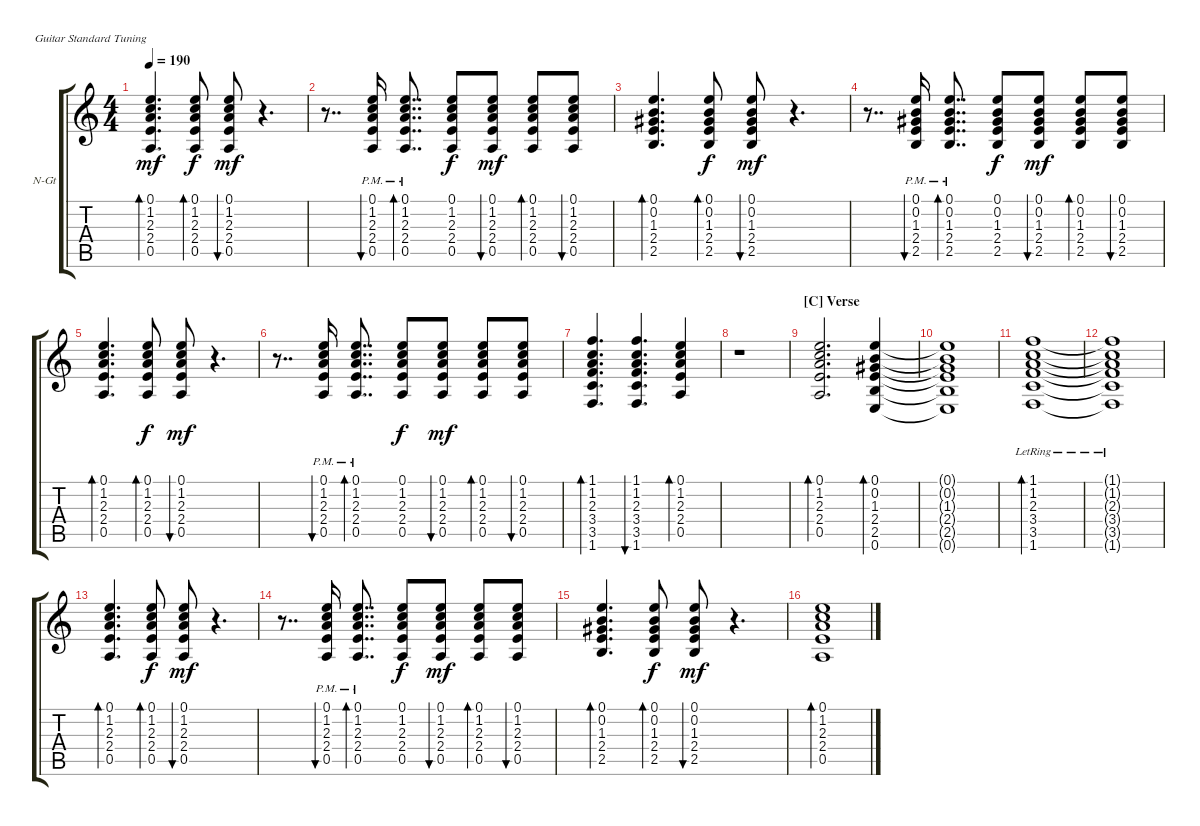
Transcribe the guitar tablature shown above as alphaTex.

\defaultSystemsLayout 4
\bracketExtendMode groupsimilarinstruments
\firstSystemTrackNameOrientation horizontal
\otherSystemsTrackNameOrientation horizontal
\track ("Nylon Guitar" "N-Gt") {instrument acousticguitarnylon}
\staff {score tabs}
\tuning (E4 B3 G3 D3 A2 E2)
\ts (4 4)
\tempo 190
\clef g2
\ks c
(0.5 2.4 2.3 1.2 0.1).4{d bd 170 dy mf} (0.5 2.4 2.3 1.2 0.1).8{bd 43 dy f} (0.5 2.4 2.3 1.2 0.1).8{bu 42 dy mf} r.4{d} |
r.8{dd} (0.5{pm} 2.4{pm} 2.3{pm} 1.2{pm} 0.1{pm}).16{bu 42} (0.5{pm} 2.4{pm} 2.3{pm} 1.2{pm} 0.1{pm}).8{dd bd 41} (0.5 2.4 2.3 1.2 0.1).8{dy f} (0.5 2.4 2.3 1.2 0.1).8{bu 48 dy mf} (0.5 2.4 2.3 1.2 0.1).8{bd 47} (0.5 2.4 2.3 1.2 0.1).8{bu 46} |
(2.5 2.4 1.3 0.2 0.1).4{d bd 115} (2.5 2.4 1.3 0.2 0.1).8{bd 43 dy f} (2.5 2.4 1.3 0.2 0.1).8{bu 42 dy mf} r.4{d} |
r.8{dd} (2.5{pm} 2.4{pm} 1.3{pm} 0.2{pm} 0.1{pm}).16{bu 42} (2.5{pm} 2.4{pm} 1.3{pm} 0.2{pm} 0.1{pm}).8{dd bd 41} (2.5 2.4 1.3 0.2 0.1).8{dy f} (2.5 2.4 1.3 0.2 0.1).8{bu 48 dy mf} (2.5 2.4 1.3 0.2 0.1).8{bd 47} (2.5 2.4 1.3 0.2 0.1).8{bu 46} |
(0.5 2.4 2.3 1.2 0.1).4{d bd 170} (0.5 2.4 2.3 1.2 0.1).8{bd 43 dy f} (0.5 2.4 2.3 1.2 0.1).8{bu 42 dy mf} r.4{d} |
r.8{dd} (0.5{pm} 2.4{pm} 2.3{pm} 1.2{pm} 0.1{pm}).16{bu 42} (0.5{pm} 2.4{pm} 2.3{pm} 1.2{pm} 0.1{pm}).8{dd bd 41} (0.5 2.4 2.3 1.2 0.1).8{dy f} (0.5 2.4 2.3 1.2 0.1).8{bu 48 dy mf} (0.5 2.4 2.3 1.2 0.1).8{bd 47} (0.5 2.4 2.3 1.2 0.1).8{bu 46} |
(1.6 3.5 3.4 2.3 1.2 1.1).4{d bd 239} (1.6 3.5 3.4 2.3 1.2 1.1).4{d bu 115} (0.5 2.4 2.3 1.2 0.1).4{bd 153} |
r.1 |
\section ("C" "Verse")
(0.5 2.4 2.3 1.2 0.1).2{d bd 479} (0.6 2.5 2.4 1.3 0.2 0.1).4{bd 240} |
(0.1{t} 0.2{t} 1.3{t} 2.4{t} 2.5{t} 0.6{t}).1 |
(1.1{lr} 1.2{lr} 2.3{lr} 3.4{lr} 3.5{lr} 1.6{lr}).1{bd 479} |
(1.1{lr t} 1.2{lr t} 2.3{lr t} 3.4{lr t} 3.5{lr t} 1.6{lr t}).1 |
(0.5 2.4 2.3 1.2 0.1).4{d bd 170} (0.5 2.4 2.3 1.2 0.1).8{bd 43 dy f} (0.5 2.4 2.3 1.2 0.1).8{bu 42 dy mf} r.4{d} |
r.8{dd} (0.5{pm} 2.4{pm} 2.3{pm} 1.2{pm} 0.1{pm}).16{bu 42} (0.5{pm} 2.4{pm} 2.3{pm} 1.2{pm} 0.1{pm}).8{dd bd 41} (0.5 2.4 2.3 1.2 0.1).8{dy f} (0.5 2.4 2.3 1.2 0.1).8{bu 48 dy mf} (0.5 2.4 2.3 1.2 0.1).8{bd 47} (0.5 2.4 2.3 1.2 0.1).8{bu 46} |
(2.5 2.4 1.3 0.2 0.1).4{d bd 115} (2.5 2.4 1.3 0.2 0.1).8{bd 43 dy f} (2.5 2.4 1.3 0.2 0.1).8{bu 42 dy mf} r.4{d} |
(0.5 2.4 2.3 1.2 0.1).1{bd 538}
